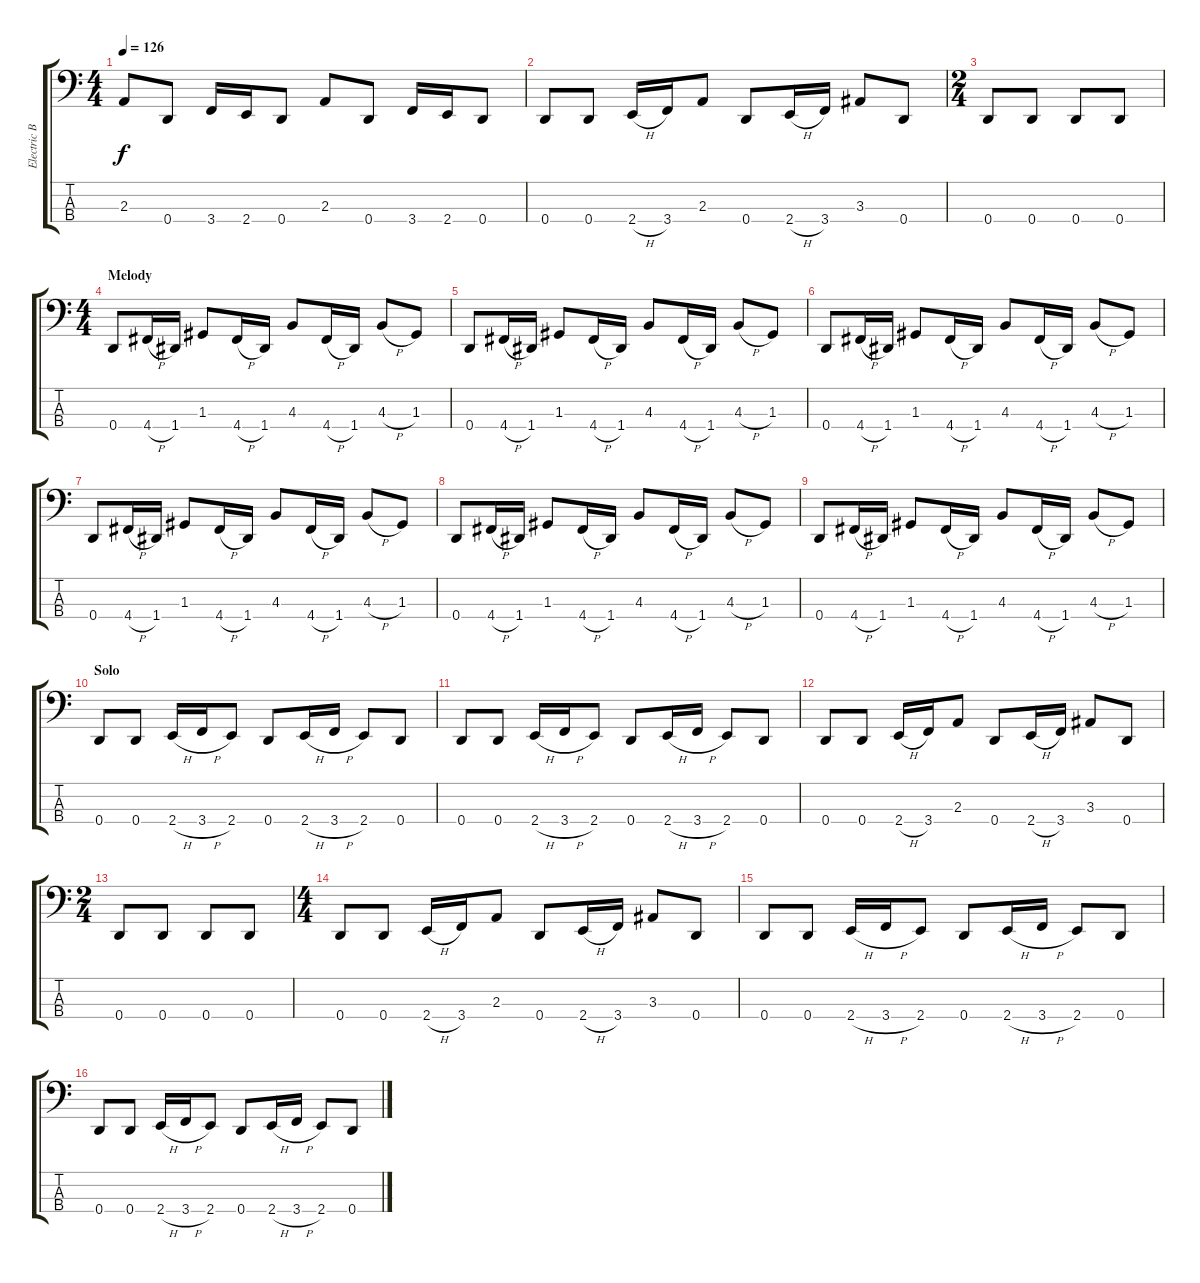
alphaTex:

\track ("Electric Bass" "Electric B") {instrument electricbassfinger}
\staff {score tabs}
\tuning (F2 C2 G1 D1) {hide}
\ts (4 4)
\tempo 126
\clef f4
\ks c
2.3.8{dy f} 0.4.8 3.4.16 2.4.16 0.4.8 2.3.8 0.4.8 3.4.16 2.4.16 0.4.8 |
0.4.8 0.4.8 2.4{h}.16 3.4.16 2.3.8 0.4.8 2.4{h}.16 3.4.16 3.3.8 0.4.8 |
\ts (2 4)
0.4.8 0.4.8 0.4.8 0.4.8 |
\ts (4 4)
\section ("" "Melody")
0.4.8 4.4{h}.16 1.4.16 1.3.8 4.4{h}.16 1.4.16 4.3.8 4.4{h}.16 1.4.16 4.3{h}.8 1.3.8 |
0.4.8 4.4{h}.16 1.4.16 1.3.8 4.4{h}.16 1.4.16 4.3.8 4.4{h}.16 1.4.16 4.3{h}.8 1.3.8 |
0.4.8 4.4{h}.16 1.4.16 1.3.8 4.4{h}.16 1.4.16 4.3.8 4.4{h}.16 1.4.16 4.3{h}.8 1.3.8 |
0.4.8 4.4{h}.16 1.4.16 1.3.8 4.4{h}.16 1.4.16 4.3.8 4.4{h}.16 1.4.16 4.3{h}.8 1.3.8 |
0.4.8 4.4{h}.16 1.4.16 1.3.8 4.4{h}.16 1.4.16 4.3.8 4.4{h}.16 1.4.16 4.3{h}.8 1.3.8 |
0.4.8 4.4{h}.16 1.4.16 1.3.8 4.4{h}.16 1.4.16 4.3.8 4.4{h}.16 1.4.16 4.3{h}.8 1.3.8 |
\section ("" "Solo")
0.4.8 0.4.8 2.4{h}.16 3.4{h}.16 2.4.8 0.4.8 2.4{h}.16 3.4{h}.16 2.4.8 0.4.8 |
0.4.8 0.4.8 2.4{h}.16 3.4{h}.16 2.4.8 0.4.8 2.4{h}.16 3.4{h}.16 2.4.8 0.4.8 |
0.4.8 0.4.8 2.4{h}.16 3.4.16 2.3.8 0.4.8 2.4{h}.16 3.4.16 3.3.8 0.4.8 |
\ts (2 4)
0.4.8 0.4.8 0.4.8 0.4.8 |
\ts (4 4)
0.4.8 0.4.8 2.4{h}.16 3.4.16 2.3.8 0.4.8 2.4{h}.16 3.4.16 3.3.8 0.4.8 |
0.4.8 0.4.8 2.4{h}.16 3.4{h}.16 2.4.8 0.4.8 2.4{h}.16 3.4{h}.16 2.4.8 0.4.8 |
0.4.8 0.4.8 2.4{h}.16 3.4{h}.16 2.4.8 0.4.8 2.4{h}.16 3.4{h}.16 2.4.8 0.4.8
